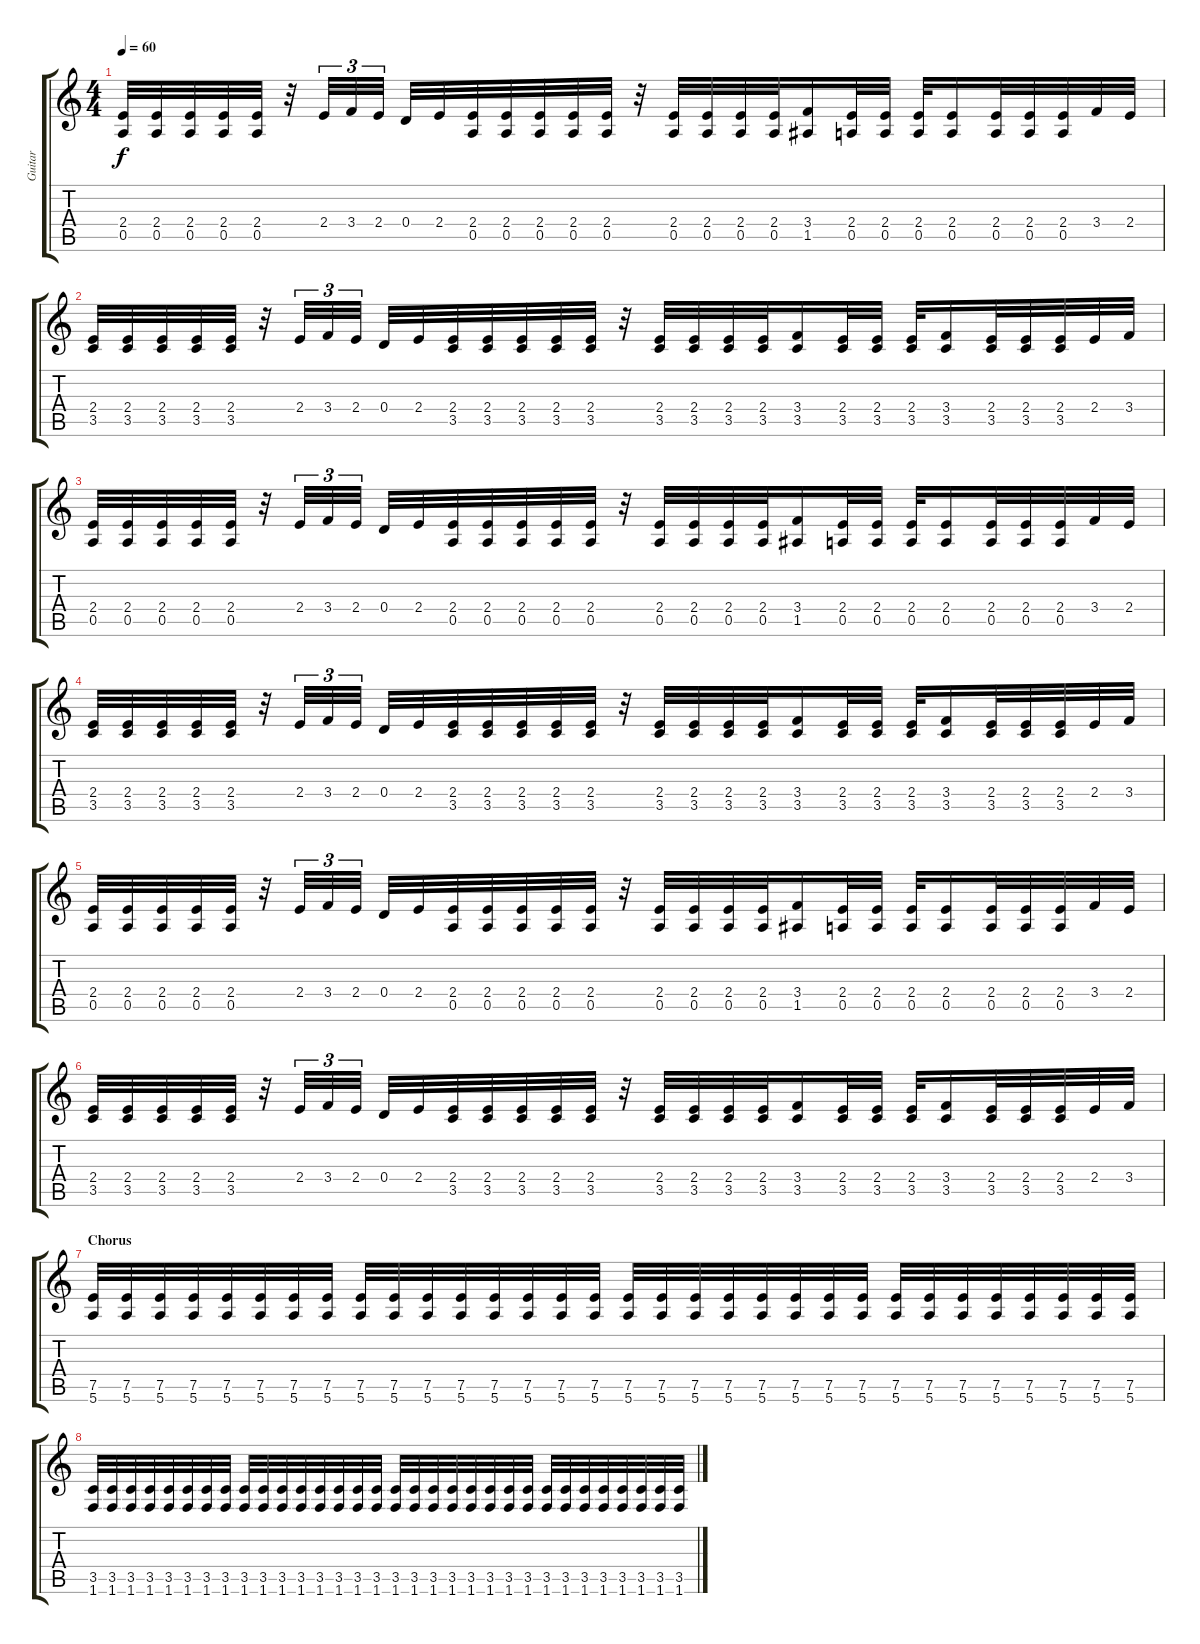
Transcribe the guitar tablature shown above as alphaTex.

\track ("Guitar" "Guitar") {instrument overdrivenguitar}
\staff {score tabs}
\tuning (E4 B3 G3 D3 A2 E2) {hide}
\ts (4 4)
\tempo 60
\clef g2
\ks c
(2.4 0.5).32{dy f} (2.4 0.5).32 (2.4 0.5).32 (2.4 0.5).32 (2.4 0.5).32 r.32 2.4.32{tu (3 2)} 3.4.32{tu (3 2)} 2.4.32{tu (3 2)} 0.4.32 2.4.32 (2.4 0.5).32 (2.4 0.5).32 (2.4 0.5).32 (2.4 0.5).32 (2.4 0.5).32 r.32 (2.4 0.5).32 (2.4 0.5).32 (2.4 0.5).32 (2.4 0.5).32 (3.4 1.5).16 (2.4 0.5).32 (2.4 0.5).32 (2.4 0.5).32 (2.4 0.5).16 (2.4 0.5).32 (2.4 0.5).32 (2.4 0.5).32 3.4.32 2.4.32 |
(2.4 3.5).32 (2.4 3.5).32 (2.4 3.5).32 (2.4 3.5).32 (2.4 3.5).32 r.32 2.4.32{tu (3 2)} 3.4.32{tu (3 2)} 2.4.32{tu (3 2)} 0.4.32 2.4.32 (2.4 3.5).32 (2.4 3.5).32 (2.4 3.5).32 (2.4 3.5).32 (2.4 3.5).32 r.32 (2.4 3.5).32 (2.4 3.5).32 (2.4 3.5).32 (2.4 3.5).32 (3.4 3.5).16 (2.4 3.5).32 (2.4 3.5).32 (2.4 3.5).32 (3.4 3.5).16 (2.4 3.5).32 (2.4 3.5).32 (2.4 3.5).32 2.4.32 3.4.32 |
(2.4 0.5).32 (2.4 0.5).32 (2.4 0.5).32 (2.4 0.5).32 (2.4 0.5).32 r.32 2.4.32{tu (3 2)} 3.4.32{tu (3 2)} 2.4.32{tu (3 2)} 0.4.32 2.4.32 (2.4 0.5).32 (2.4 0.5).32 (2.4 0.5).32 (2.4 0.5).32 (2.4 0.5).32 r.32 (2.4 0.5).32 (2.4 0.5).32 (2.4 0.5).32 (2.4 0.5).32 (3.4 1.5).16 (2.4 0.5).32 (2.4 0.5).32 (2.4 0.5).32 (2.4 0.5).16 (2.4 0.5).32 (2.4 0.5).32 (2.4 0.5).32 3.4.32 2.4.32 |
(2.4 3.5).32 (2.4 3.5).32 (2.4 3.5).32 (2.4 3.5).32 (2.4 3.5).32 r.32 2.4.32{tu (3 2)} 3.4.32{tu (3 2)} 2.4.32{tu (3 2)} 0.4.32 2.4.32 (2.4 3.5).32 (2.4 3.5).32 (2.4 3.5).32 (2.4 3.5).32 (2.4 3.5).32 r.32 (2.4 3.5).32 (2.4 3.5).32 (2.4 3.5).32 (2.4 3.5).32 (3.4 3.5).16 (2.4 3.5).32 (2.4 3.5).32 (2.4 3.5).32 (3.4 3.5).16 (2.4 3.5).32 (2.4 3.5).32 (2.4 3.5).32 2.4.32 3.4.32 |
(2.4 0.5).32 (2.4 0.5).32 (2.4 0.5).32 (2.4 0.5).32 (2.4 0.5).32 r.32 2.4.32{tu (3 2)} 3.4.32{tu (3 2)} 2.4.32{tu (3 2)} 0.4.32 2.4.32 (2.4 0.5).32 (2.4 0.5).32 (2.4 0.5).32 (2.4 0.5).32 (2.4 0.5).32 r.32 (2.4 0.5).32 (2.4 0.5).32 (2.4 0.5).32 (2.4 0.5).32 (3.4 1.5).16 (2.4 0.5).32 (2.4 0.5).32 (2.4 0.5).32 (2.4 0.5).16 (2.4 0.5).32 (2.4 0.5).32 (2.4 0.5).32 3.4.32 2.4.32 |
(2.4 3.5).32 (2.4 3.5).32 (2.4 3.5).32 (2.4 3.5).32 (2.4 3.5).32 r.32 2.4.32{tu (3 2)} 3.4.32{tu (3 2)} 2.4.32{tu (3 2)} 0.4.32 2.4.32 (2.4 3.5).32 (2.4 3.5).32 (2.4 3.5).32 (2.4 3.5).32 (2.4 3.5).32 r.32 (2.4 3.5).32 (2.4 3.5).32 (2.4 3.5).32 (2.4 3.5).32 (3.4 3.5).16 (2.4 3.5).32 (2.4 3.5).32 (2.4 3.5).32 (3.4 3.5).16 (2.4 3.5).32 (2.4 3.5).32 (2.4 3.5).32 2.4.32 3.4.32 |
\section ("" "Chorus")
(7.5 5.6).32 (7.5 5.6).32 (7.5 5.6).32 (7.5 5.6).32 (7.5 5.6).32 (7.5 5.6).32 (7.5 5.6).32 (7.5 5.6).32 (7.5 5.6).32 (7.5 5.6).32 (7.5 5.6).32 (7.5 5.6).32 (7.5 5.6).32 (7.5 5.6).32 (7.5 5.6).32 (7.5 5.6).32 (7.5 5.6).32 (7.5 5.6).32 (7.5 5.6).32 (7.5 5.6).32 (7.5 5.6).32 (7.5 5.6).32 (7.5 5.6).32 (7.5 5.6).32 (7.5 5.6).32 (7.5 5.6).32 (7.5 5.6).32 (7.5 5.6).32 (7.5 5.6).32 (7.5 5.6).32 (7.5 5.6).32 (7.5 5.6).32 |
(3.5 1.6).32 (3.5 1.6).32 (3.5 1.6).32 (3.5 1.6).32 (3.5 1.6).32 (3.5 1.6).32 (3.5 1.6).32 (3.5 1.6).32 (3.5 1.6).32 (3.5 1.6).32 (3.5 1.6).32 (3.5 1.6).32 (3.5 1.6).32 (3.5 1.6).32 (3.5 1.6).32 (3.5 1.6).32 (3.5 1.6).32 (3.5 1.6).32 (3.5 1.6).32 (3.5 1.6).32 (3.5 1.6).32 (3.5 1.6).32 (3.5 1.6).32 (3.5 1.6).32 (3.5 1.6).32 (3.5 1.6).32 (3.5 1.6).32 (3.5 1.6).32 (3.5 1.6).32 (3.5 1.6).32 (3.5 1.6).32 (3.5 1.6).32
